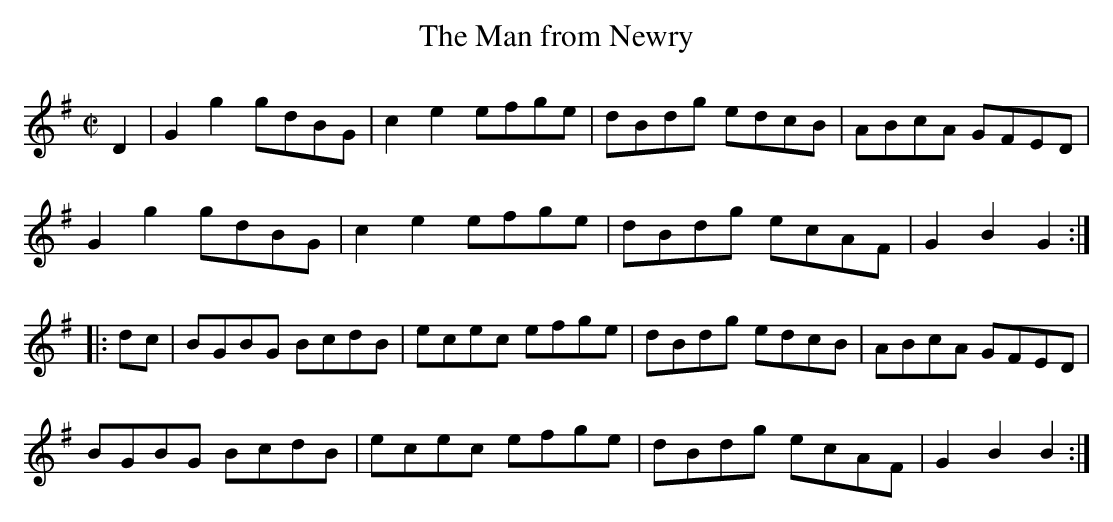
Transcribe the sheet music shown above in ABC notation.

X:1
T:Man from Newry, The
M:C|
L:1/8
K:G
D2|G2g2 gdBG|c2e2 efge|dBdg edcB|ABcA GFED|
G2g2 gdBG|c2e2 efge|dBdg ecAF|G2B2G2:|
|:dc|BGBG BcdB|ecec efge|dBdg edcB|ABcA GFED|
BGBG BcdB|ecec efge|dBdg ecAF|G2B2B2:|]
